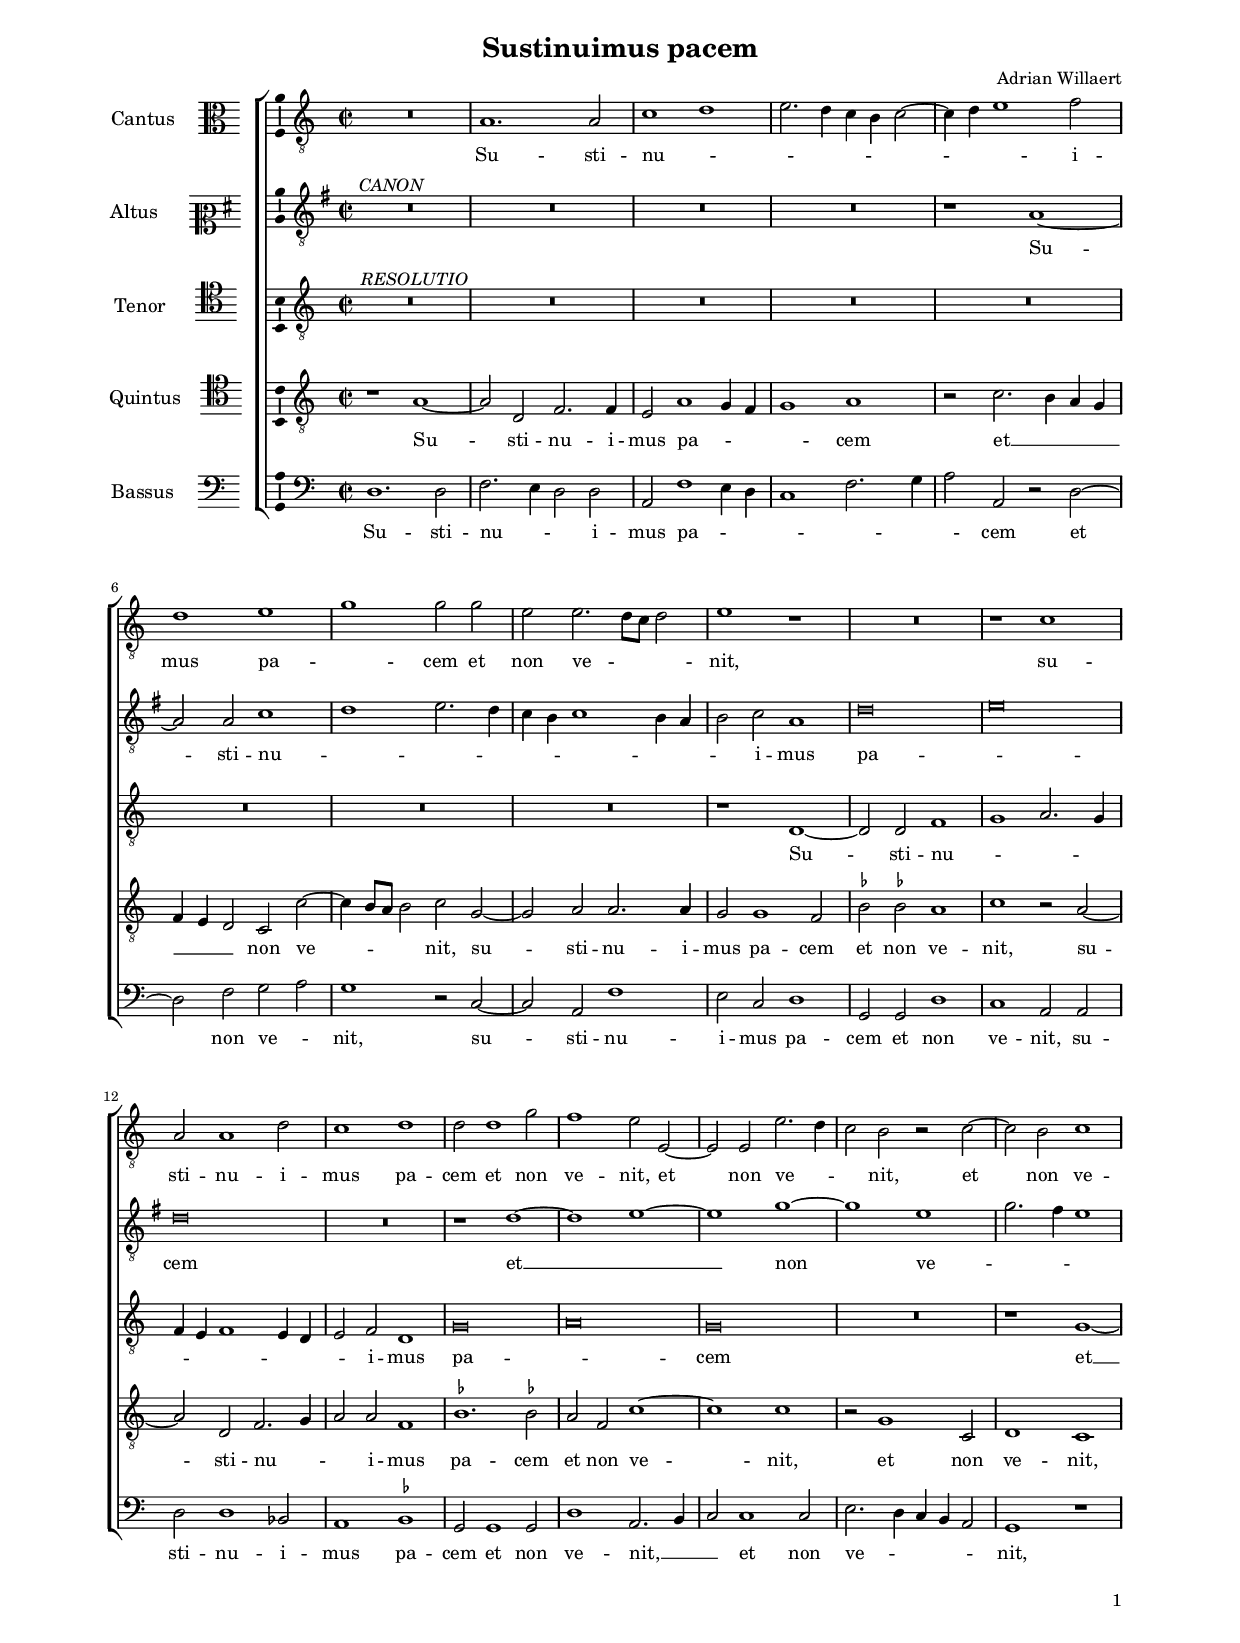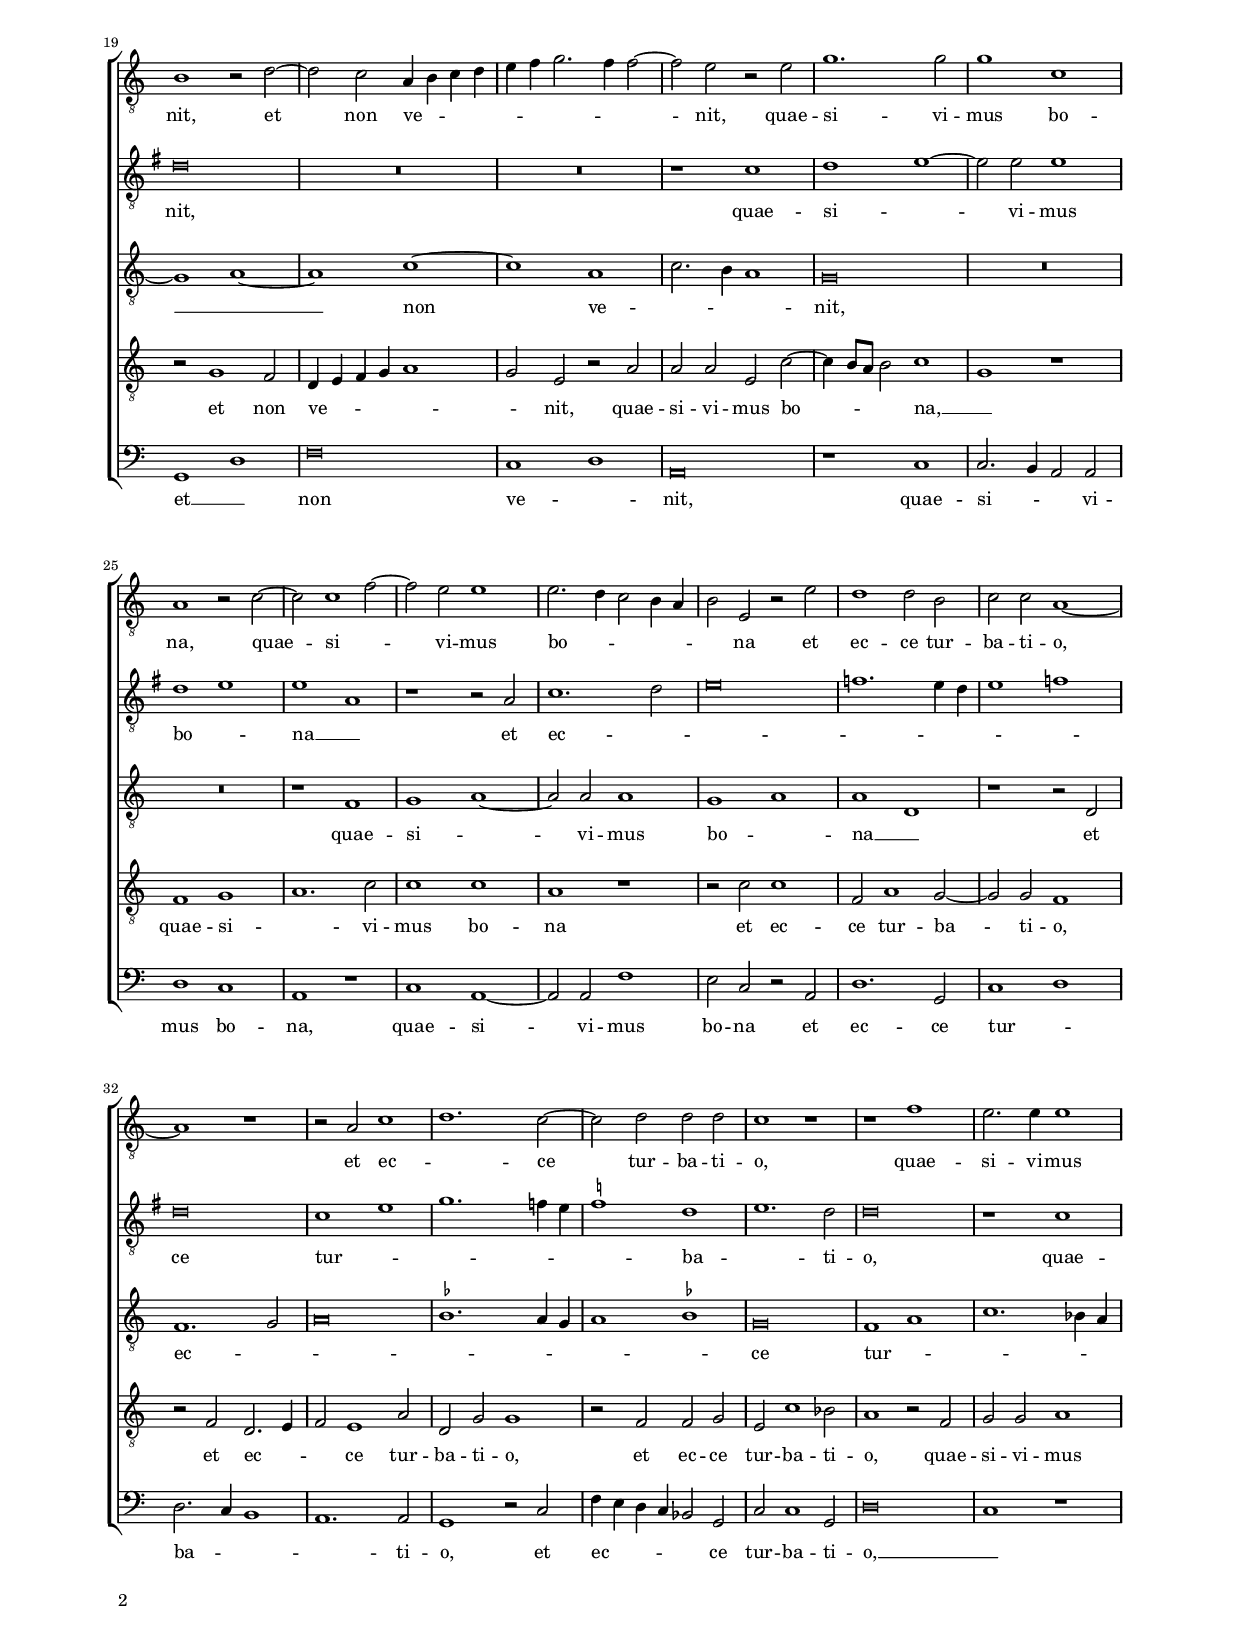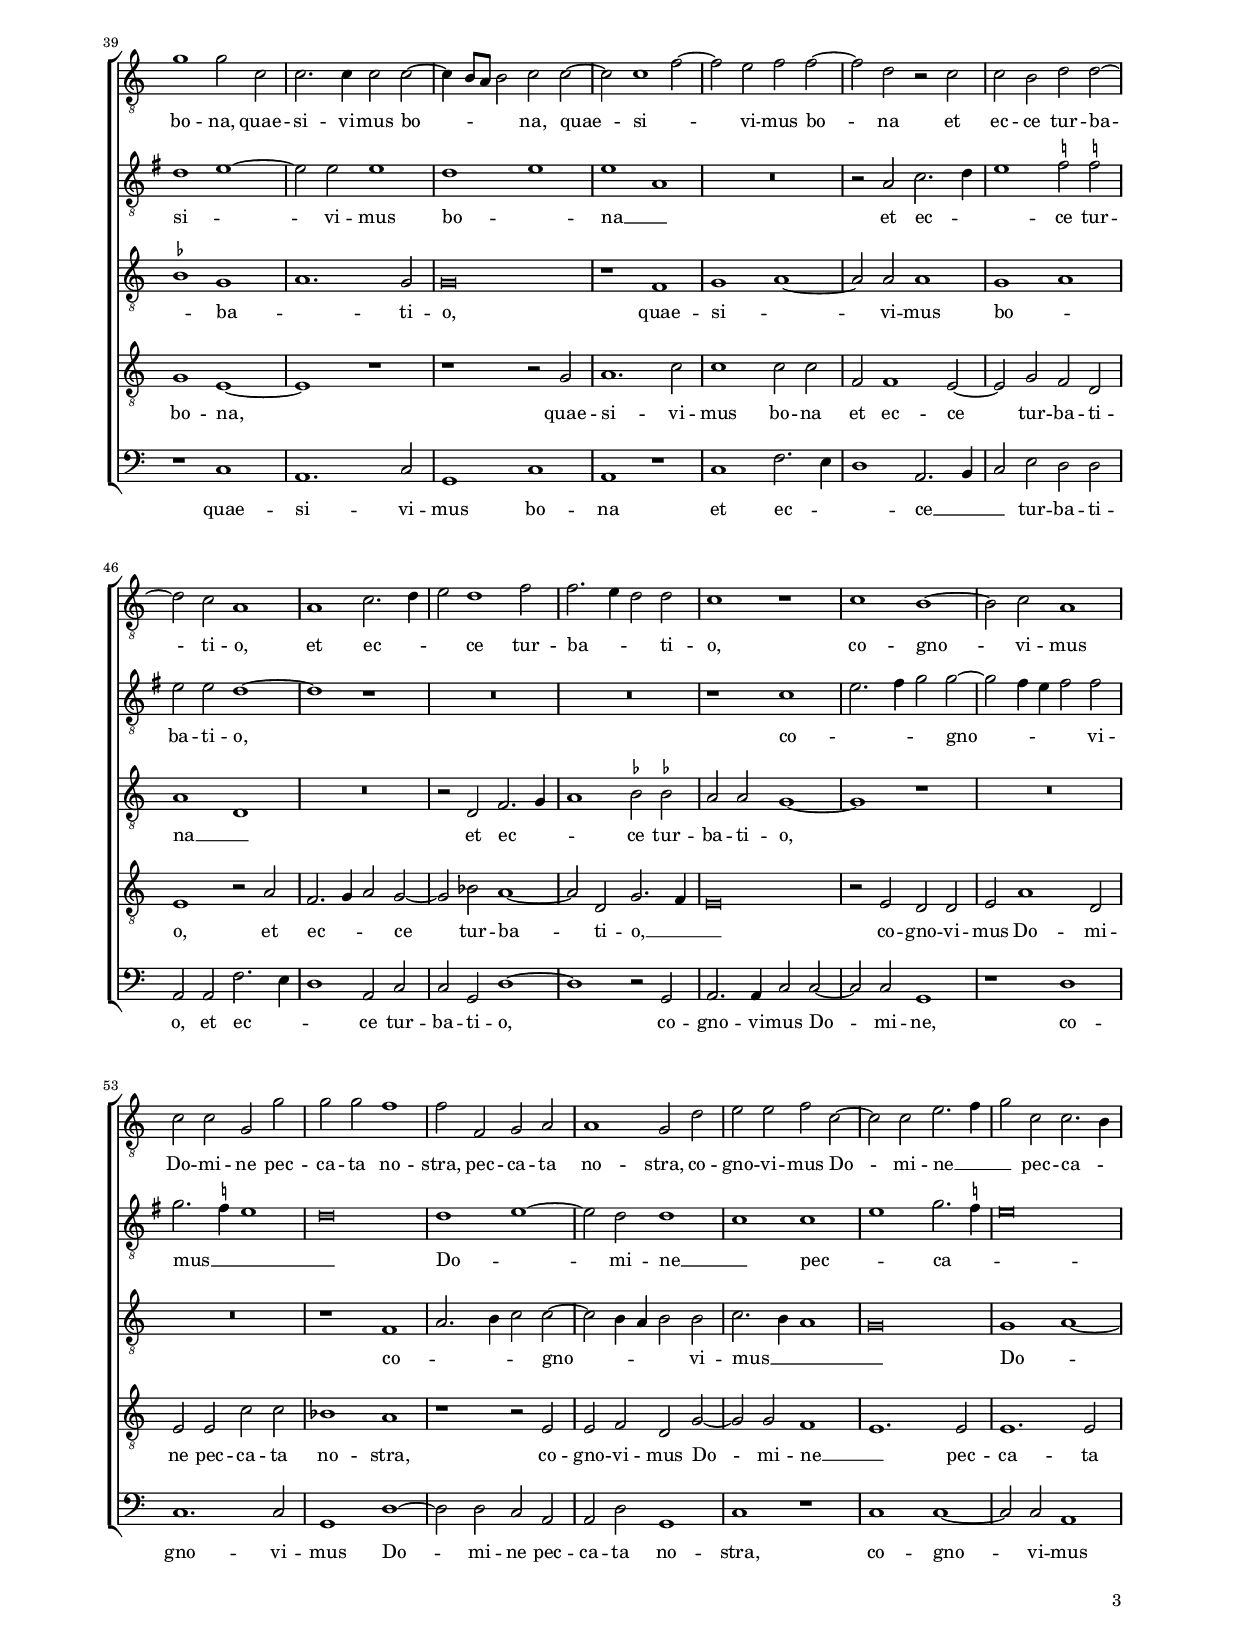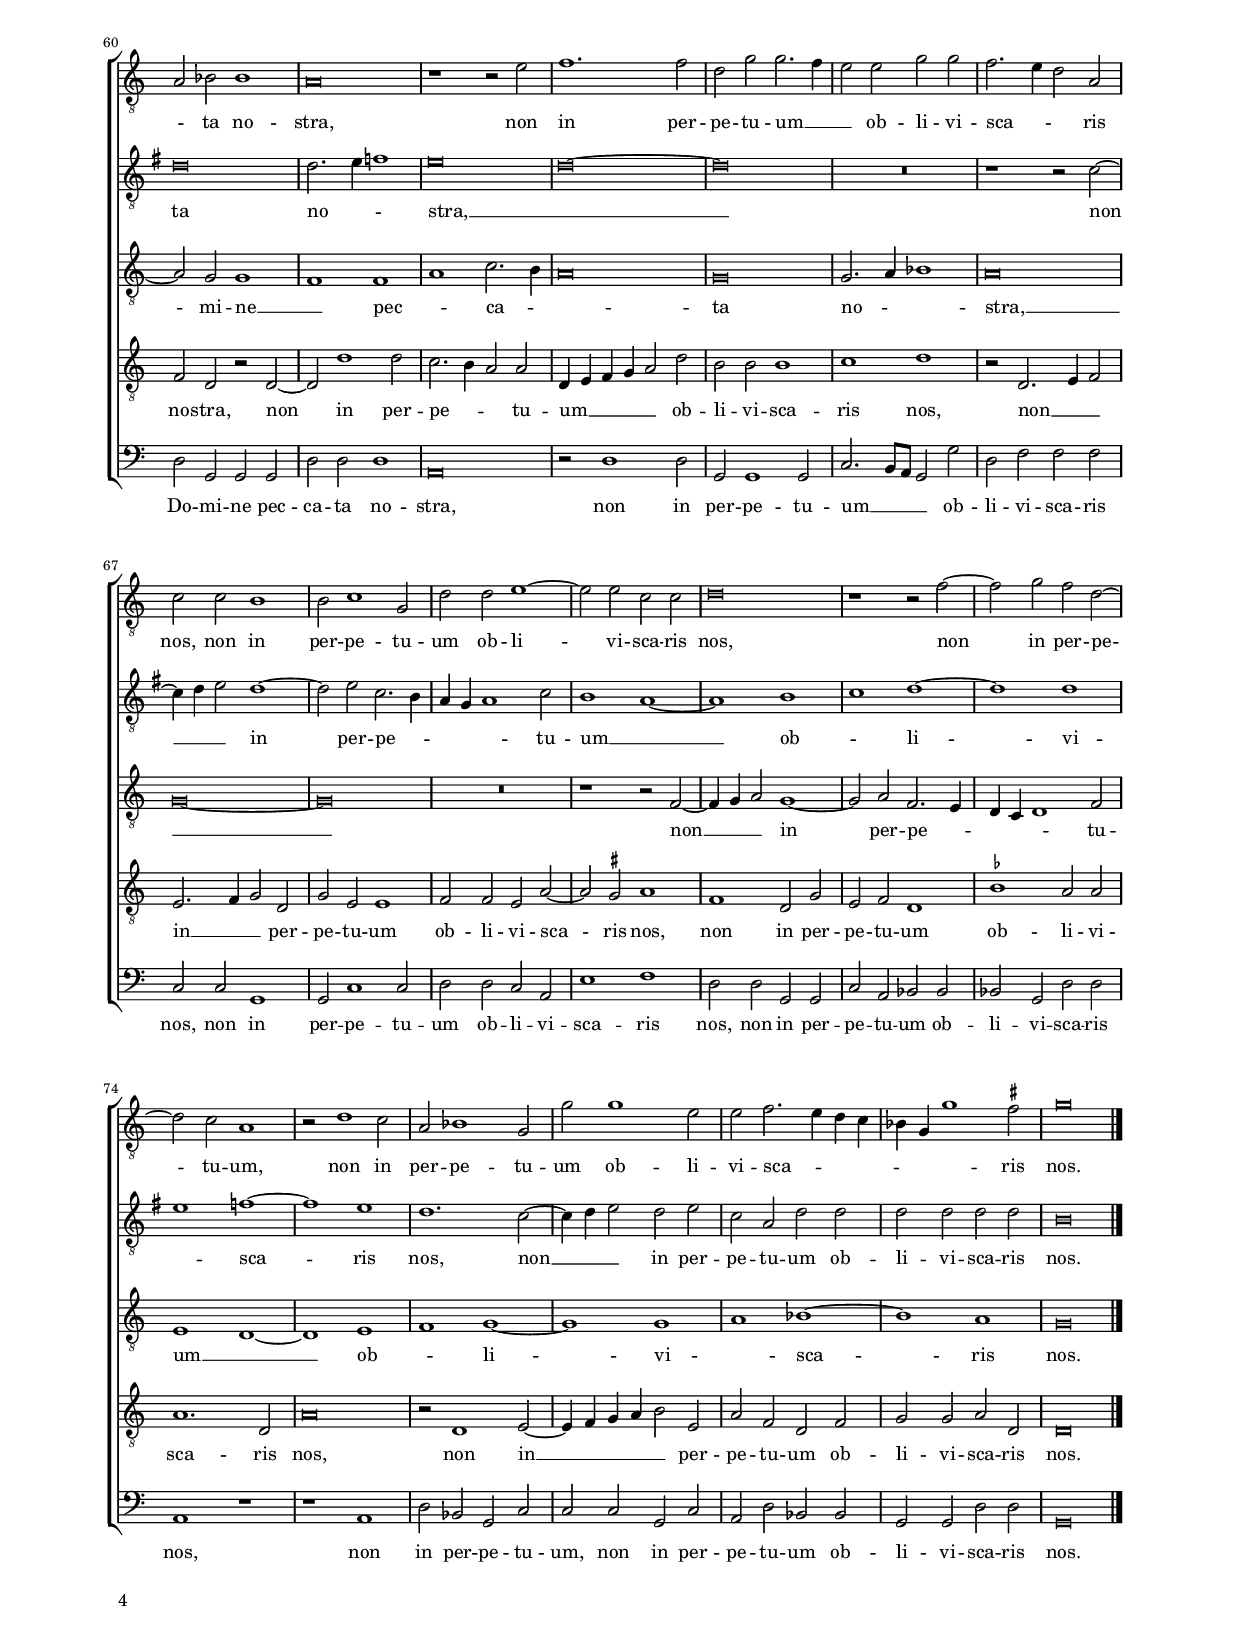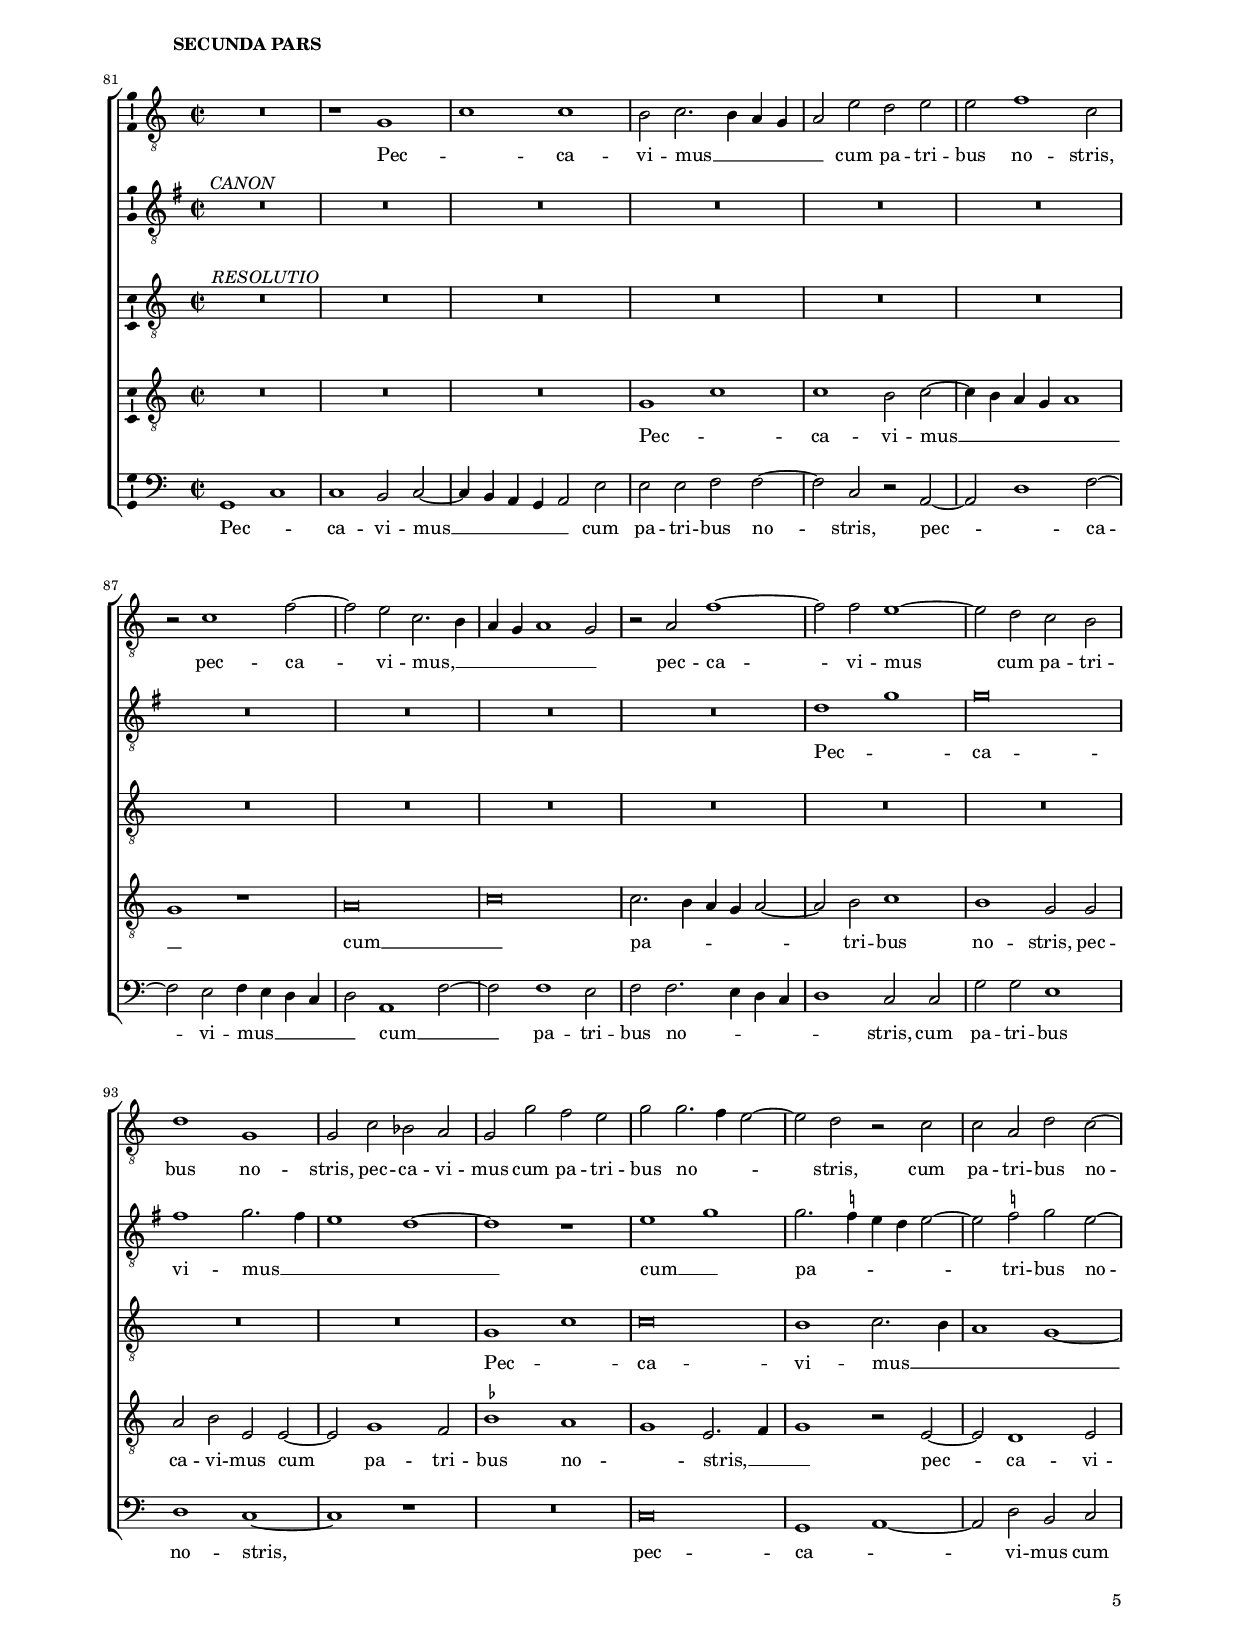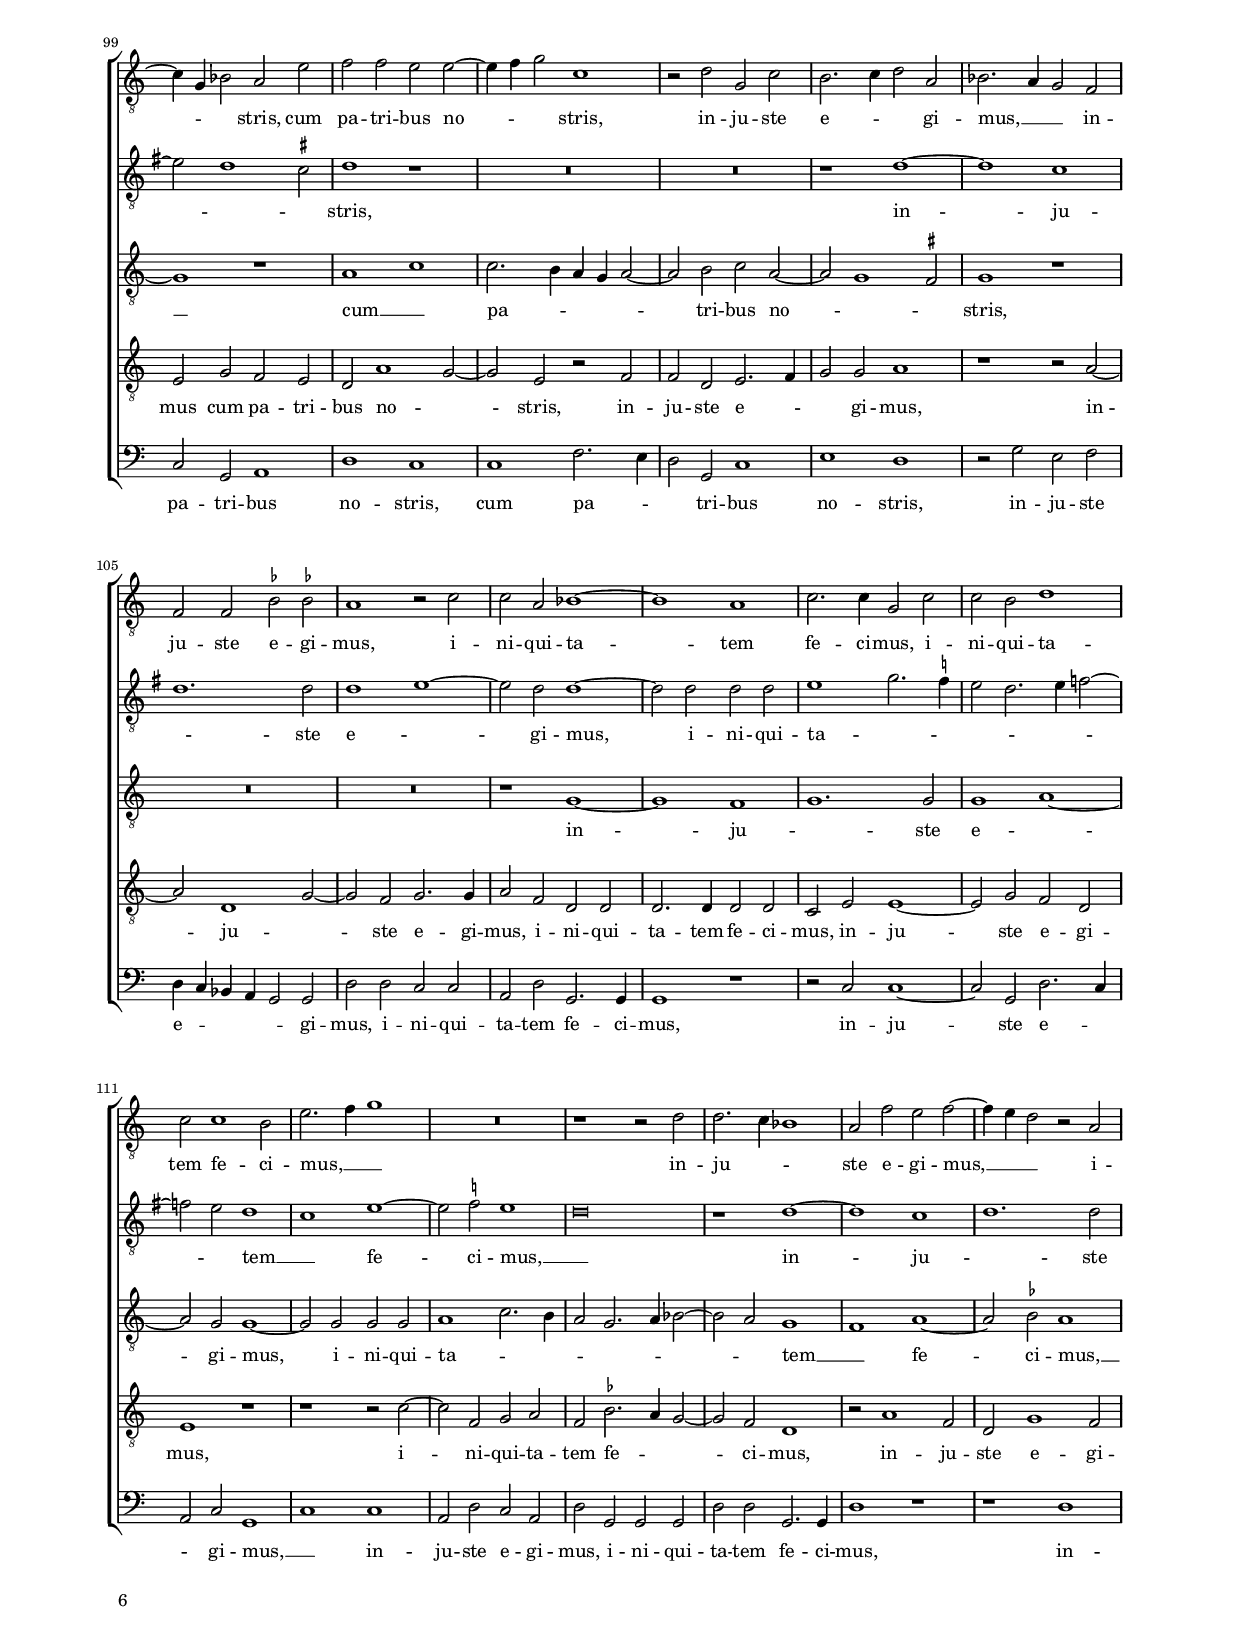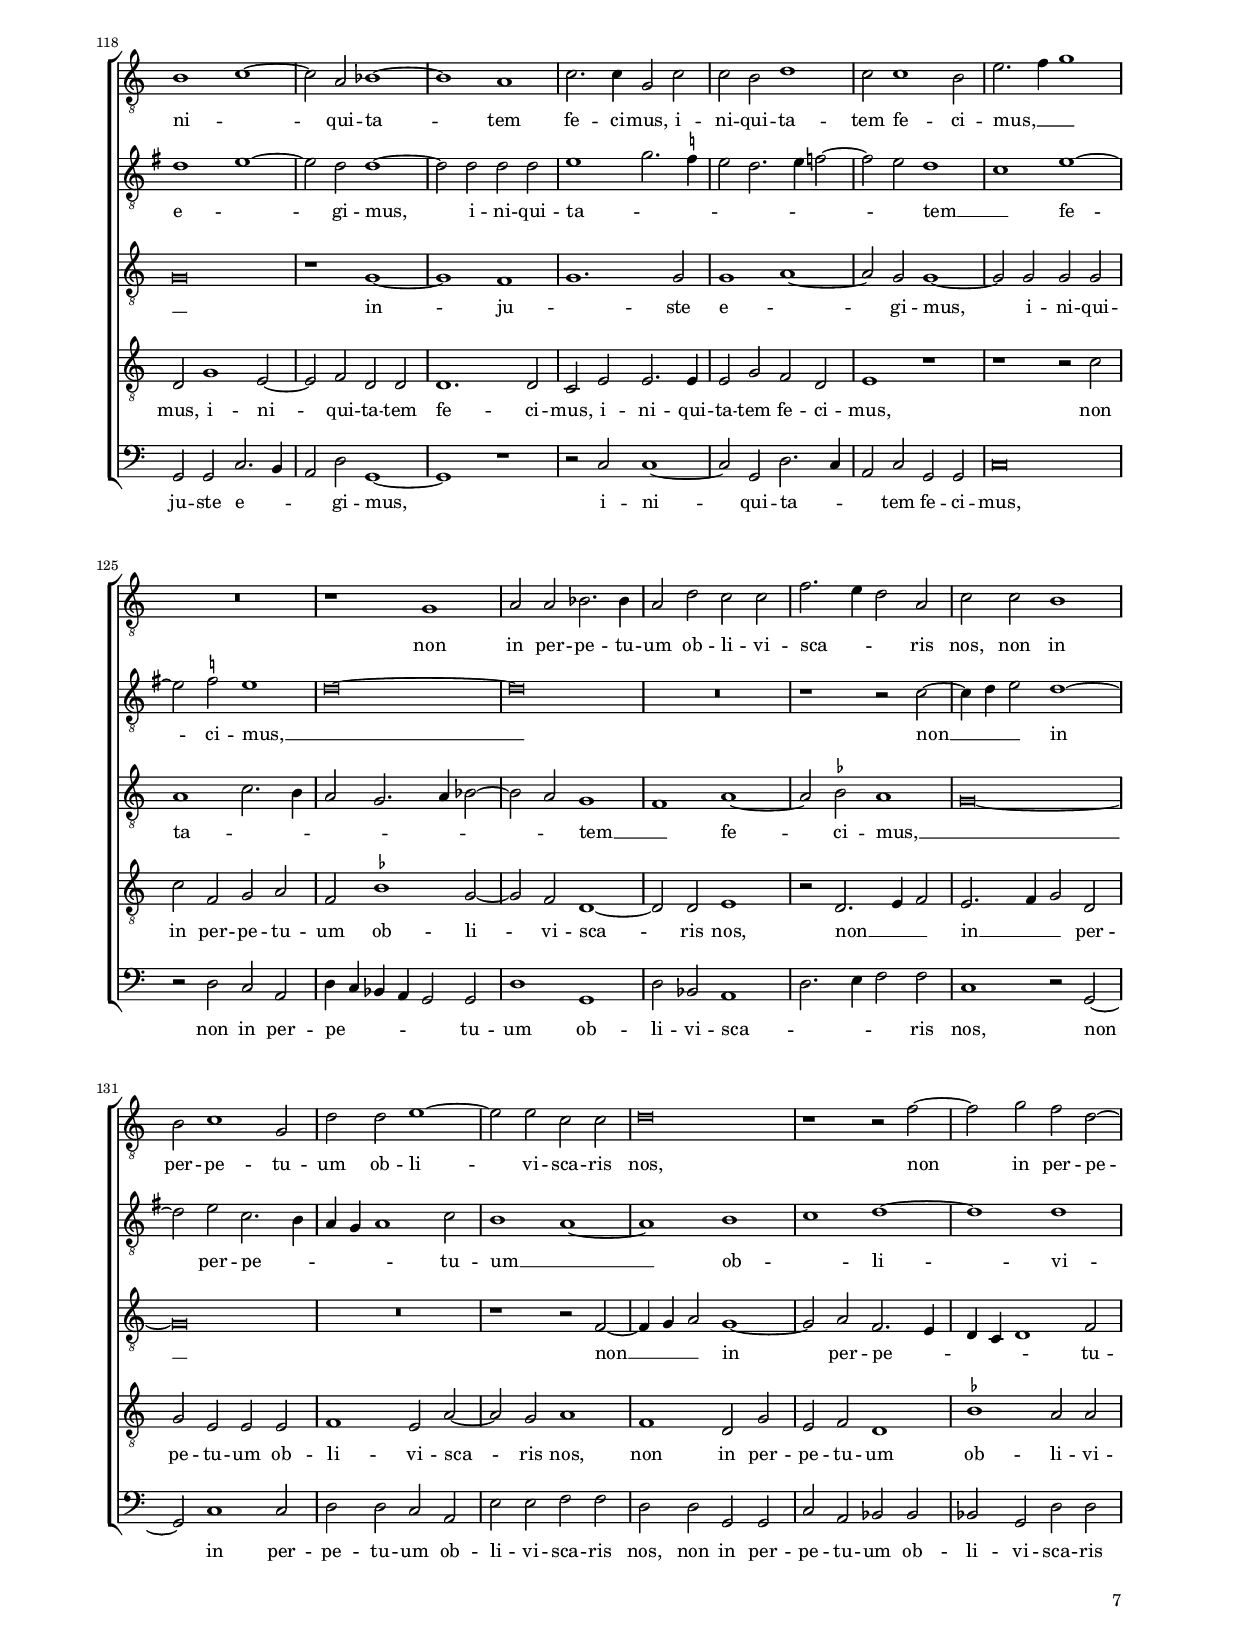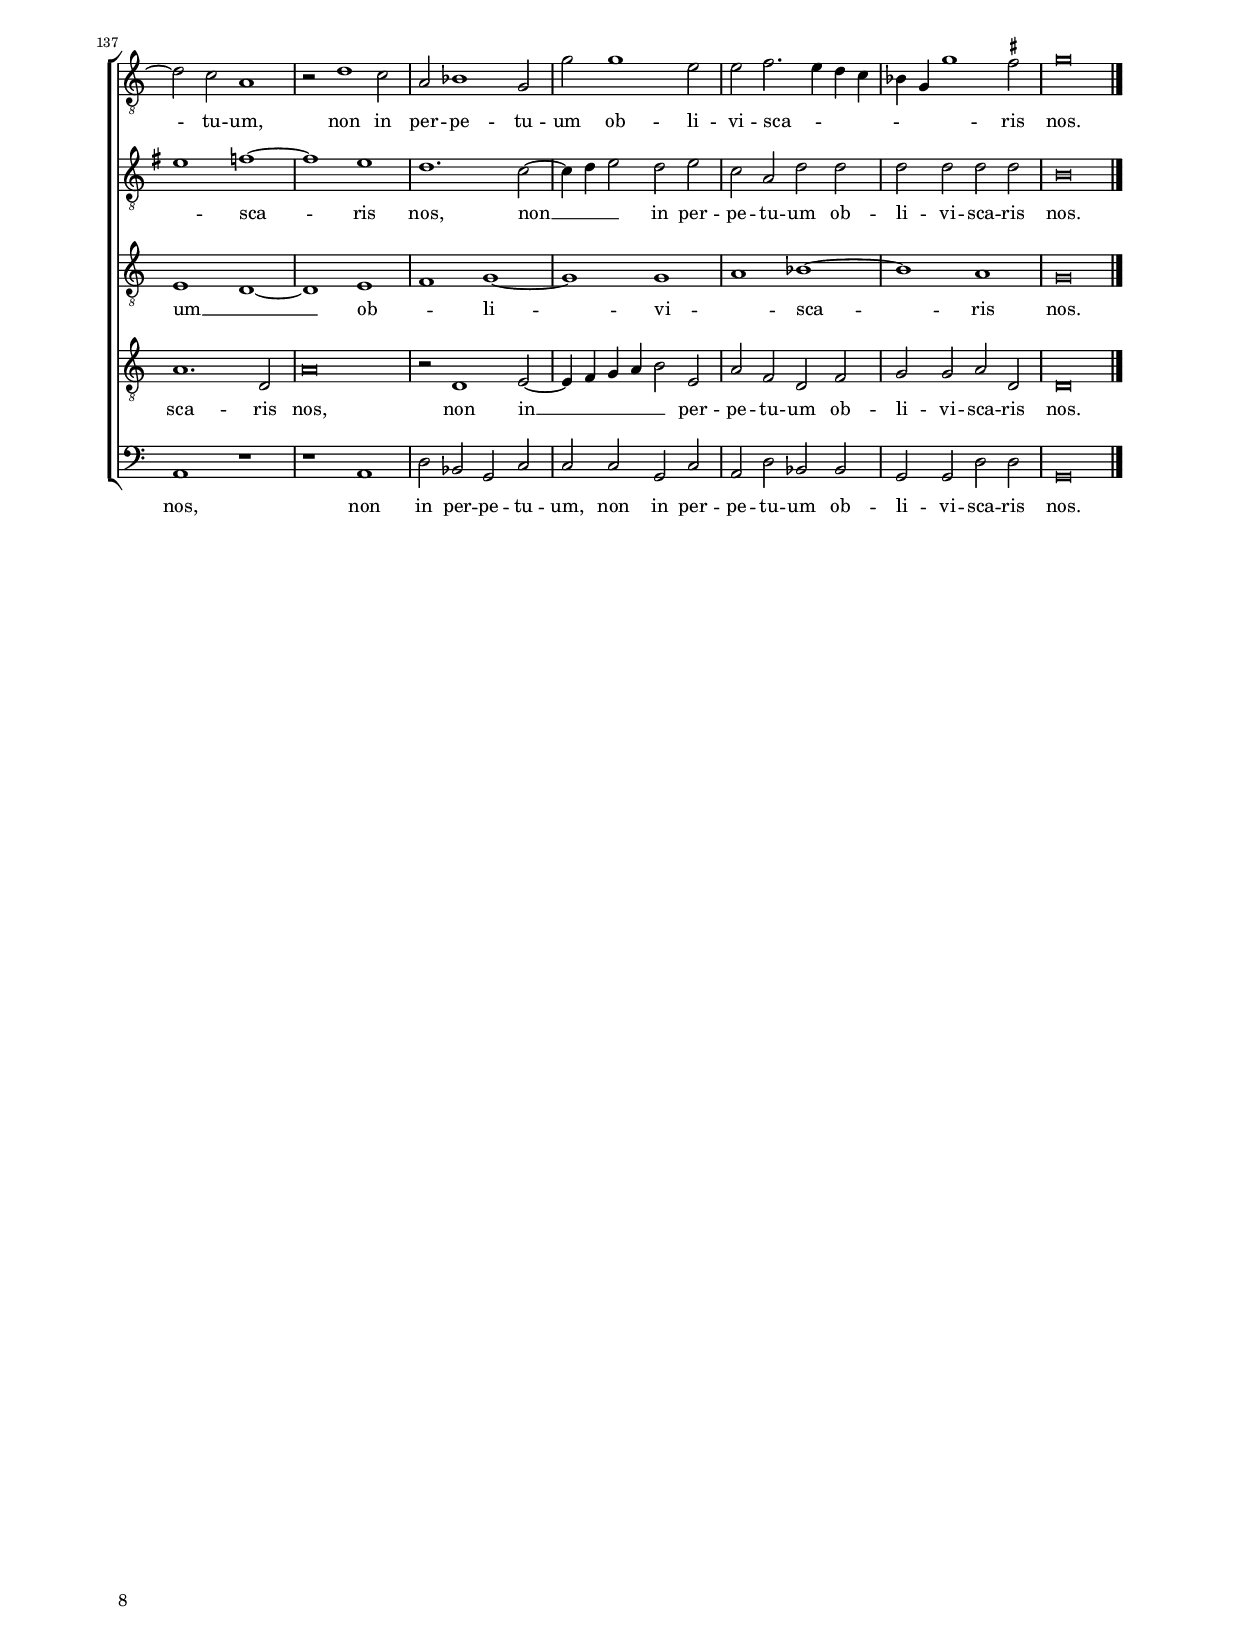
\header
{
  title="Sustinuimus pacem"
  composer="Adrian Willaert"
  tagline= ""
}

\version "2.24.2"
\language deutsch
#(set-global-staff-size 15)
% #(set-default-paper-size "letter")
#(ly:set-option 'point-and-click #f)

	
	ficta = { \once \set suggestAccidentals = ##t }
	
	forget = #(define-music-function (music) (ly:music?) #{
		\accidentalStyle forget
		$music
		\accidentalStyle default
		#})


\paper
	{
	top-margin = 1.8 \cm
	bottom-margin = 1.2 \cm
	left-margin = 2 \cm
	right-margin = 2 \cm
	ragged-bottom = ##f
	ragged-last-bottom = ##t
	print-page-number = ##f
	score-system-spacing = #'((basic-distance . 17) (minimum-distance . 14) (padding . 5) (strechability . 250))
	system-system-spacing = #'((basic-distance . 17) (minimum-distance . 14) (padding . 5) (strechability . 250))
	oddFooterMarkup=\markup   \fill-line { "" \fromproperty #'page:page-number-string }
	evenFooterMarkup=\markup  \fill-line { \fromproperty #'page:page-number-string "" }
	last-bottom-spacing = #'((basic-distance . 12) (minimum-distance . 7) (padding . 4))
	markup-system-spacing.basic-distance = #10
%	systems-per-page = 3
%	page-count = 6
%	min-systems-per-page = 3
	}

global = {
	\time 2/2 \set Score.measureLength = #(ly:make-moment 2/1)
	\skip 1*2*80 \bar "|."
	}
	

incipitcantus = \markup { \score {
	{
	\set Staff.instrumentName = \markup { \fontsize #1 "Cantus" }
	\key c \major
	\clef alto
	s4 \bar ""
	}
	\layout  {
	raggedright = ##t
	indent = 1.8 \cm
	line-width = 2.5 \cm
	\context { \Staff \remove Time_signature_engraver }
	\override Staff.Clef.Y-extent = #'(0 . 0)
	}} \hspace #1 }
      
      
incipitaltus = \markup { \score {
	{
	\set Staff.instrumentName = \markup { \fontsize #1 "Altus" }
	\key g \major
	\clef mezzosoprano
	s4 \bar ""
	}
	\layout  {
	raggedright = ##t
	indent = 1.8 \cm
	line-width = 2.5 \cm
	\context { \Staff \remove Time_signature_engraver }
	\override Staff.Clef.Y-extent = #'(0 . 0)
	}} \hspace #1 }


incipittenor = \markup { \score {
	{
	\set Staff.instrumentName = \markup { \fontsize #1 "Tenor" }
	\key c \major
	\clef tenor
	s4 \bar ""
	}
	\layout  {
	raggedright = ##t
	indent = 1.8 \cm
	line-width = 2.5 \cm
	\context { \Staff \remove Time_signature_engraver }
	\override Staff.Clef.Y-extent = #'(0 . 0)
	}} \hspace #1 }
      
      
incipitquintus = \markup { \score {
	{
	\set Staff.instrumentName = \markup { \fontsize #1 "Quintus" }
	\key c \major
	\clef tenor
	s4 \bar ""
	}
	\layout  {
	raggedright = ##t
	indent = 1.8 \cm
	line-width = 2.5 \cm
	\context { \Staff \remove Time_signature_engraver }
	\override Staff.Clef.Y-extent = #'(0 . 0)
	}} \hspace #1 }
      
      
incipitbassus = \markup { \score {
	{
	\set Staff.instrumentName = \markup { \fontsize #1 "Bassus" }
	\key c \major
	\clef bass
	s4 \bar ""
	}
	\layout  {
	raggedright = ##t
	indent = 1.8 \cm
	line-width = 2.5 \cm
	\context { \Staff \remove Time_signature_engraver }
	\override Staff.Clef.Y-extent = #'(0 . 0)
	}} \hspace #1 }


cantus =  \relative c'
	{
	R\breve
	a1. a2
	c1 d
	e2. d4 c4 h c2~
%5
	c4 d e1 f2 |
	d1 e
	g1 g2 g
	e2 e2. d8 c d2
	e1 r
%10
	R\breve |
	r1 c
	a2 a1 d2
	c1 d
	d2 d1 g2
%15
	f1 e2 e,~ |
	e2 e e'2. d4
	c2 h r c~
	c2 h c1
	h1 r2 d~
%20
	d2 c a4 h c d |
	e4 f g2. f4 f2~
	f2 e r e
	g1. g2
	g1 c,
%25
	a1 r2 c~ |
	c2 c1 f2~
	f2 e e1
	e2. d4 c2 h4 a
	h2 e, r e'
%30
	d1 d2 h |
	c2 c a1~
	a1 r
	r2 a c1
	d1. c2~
%35
	c2 d d d |
	c1 r
	r1 f
	e2. e4 e1
	g1 g2 c,
%40
	c2. c4 c2 c~ |
	c4 h8 a h2 c c~
	c2 c1 f2~
	f2 e f f~
	f2 d r c
%45
	c2 h d d~ |
	d2 c a1
	a1 c2. d4
	e2 d1 f2
	f2. e4 d2 d
%50
	c1 r |
	c1 h~
	h2 c a1
	c2 c g g'
	g2 g f1
%55
	f2 f, g a |
	a1 g2 d'
	e2 e f2 c~
	c2 c e2. f4
	g2 c, c2. h4
%60
	a2 b b1 |
	a\breve
	r1 r2 e'
	f1. f2
	d2 g g2. f4
%65
	e2 e g g |
	f2. e4 d2 a
	c2 c h1
	h2 c1 g2
	d'2 d e1~
%70
	e2 e c c |
	d\breve
	r1 r2 f~
	f2 g f d~
	d2 c a1
%75
	r2 d1 c2 |
	a2 b1 g2
	g'2 g1 e2
	e2 f2. e4 d c
	b4 g g'1 \ficta fis2
%80
	g\breve |
	}


altus =  \relative c'
	{
	\key g \major
	R\breve^\markup { \hspace #-5 \italic "CANON" }
	R\breve 
	R\breve
	R\breve
%5
	r1 a~ |
	a2 a c1
	d1 e2. d4
	c4 h c1 h4 a
	h2 c a1
%10
	d\breve |
	e\breve
	d\breve
	R\breve
	r1 d~
%15
	d1 e~ |
	e1 g~
	g1 e
	g2. fis4 e1
	d\breve
%20
	R\breve |
	R\breve
	r1 c
	d1 e~
	e2 e e1
%25
	d1 e |
	e1 a,
	r1 r2 a
	c1. d2
	e\breve
%30
	f1. e4 d |
	e1 f
	d\breve
	c1 e
	g1. f4 e
%35
	\ficta f1 d |
	e1. d2
	d\breve
	r1 c
	d1 e~
%40
	e2 e e1 |
	d1 e
	e1 a,
	R\breve
	r2 a c2. d4
%45
	e1 \ficta f!2 \ficta f! |
	e2 e d1~
	d1 r
	R\breve
	R\breve
%50
	r1 c |
	e2. fis4 g2 g~
	g2 fis4 e fis2 fis
	g2. \ficta f4 e1
	d\breve
%55
	d1 e~ |
	e2 d d1
	c1 c
	e1 g2. \ficta f4
	e\breve
%60
	d\breve |
	d2. e4 f1
	e\breve
	d\breve~
	d\breve
%65
	R\breve
	r1 r2 c~ |
	c4 d e2 d1~
	d2 e c2. h4
	a4 g a1 c2
%70
	h1 a~
	a1 h |
	c1 d~
	d1 d
	e1 f~
%75
	f1 e
	d1. c2~
	c4 d e2 d e |
	c2 a d d
	d2 d d d
%80
	h\breve |
	}


tenor =  \relative c'
	{
	R\breve^\markup { \hspace #1 \italic "RESOLUTIO" }
	R\breve
	R\breve
	R\breve
%5
	R\breve |
	R\breve
	R\breve
	R\breve
	r1 d,~
%10
	d2 d f1 |
	g1 a2. g4
	f4 e f1 e4 d
	e2 f d1
	g\breve
%15
	a\breve |
	g\breve
	R\breve
	r1 g~
	g1 a~
%20
	a1 c~ |
	c1 a
	c2. h4 a1
	g\breve
	R\breve
%25
	R\breve |
	r1 f
	g1 a~
	a2 a a1
	g1 a
%30
	a1 d, |
	r1 r2 d
	f1. g2
	a\breve
	\ficta b1. a4 g
%35
	a1 \ficta b |
	g\breve
	f1 a
	c1. b4 a
	\ficta b1 g
%40
	a1. g2 |
	g\breve
	r1 f
	g1 a~
	a2 a a1
%45
	g1 a |
	a1 d,
	R\breve
	r2 d f2. g4
	a1 \ficta b2 \ficta b!
%50
	a2 a g1~ |
	g1 r
	R\breve
	R\breve
	r1 f
%55
	a2. h4 c2 c~ |
	c2 h4 a h2 h
	c2. h4 a1
	g\breve
	g1 a~
%60
	a2 g g1 |
	f1 f
	a1 c2. h4
	a\breve
	g\breve
%65
	g2. a4 b1 |
	a\breve
	g\breve~
	g\breve
	R\breve
%70
	r1 r2 f~
	f4 g a2 g1~ |
	g2 a f2. e4
	d4 c d1 f2
	e1 d~
%75
	d1 e
	f1 g~ |
	g1 g
	a1 b~
	b1 a
%80
	g\breve |
	}


quintus  =  \relative c'
	{
	r1 a~
	a2 d, f2. f4
	e2 a1 g4 f
	g1 a
%5
	r2 c2. h4 a g |
	f4 e d2 c c'~
	c4 h8 a h2 c g~
	g2 a a2. a4
	g2 g1 f2
%10
	\ficta b2 \ficta b!2 a1 |
	c1 r2 a~
	a2 d, f2. g4
	a2 a f1
	\ficta b1. \ficta b!2
%15
	a2 f c'1~ |
	c1 c
	r2 g1 c,2
	d1 c
	r2 g'1 f2
%20
	d4 e f g a1 |
	g2 e r a
	a2 a e c'~
	c4 h8 a h2 c1
	g1 r
%25
	f1 g |
	a1. c2
	c1 c
	a1 r
	r2 c c1
%30
	f,2 a1 g2~ |
	g2 g f1
	r2 f d2. e4
	f2 e1 a2
	d,2 g g1
%35
	r2 f f g |
	e2 c'1 b2
	a1 r2 f
	g2 g a1
	g1 e~
%40
	e1 r |
	r1 r2 g
	a1. c2
	c1 c2 c
	f,2 f1 e2~
%45
	e2 g f d |
	e1 r2 a
	f2. g4 a2 g~
	g2 b a1~
	a2 d, g2. f4
%50
	e\breve |
	r2 e d d
	e2 a1 d,2
	e2 e c' c
	b1 a
%55
	r1 r2 e |
	e2 f d g~
	g2 g f1
	e1. e2
	e1. e2
%60
	f2 d r d~ |
	d2 d'1 d2
	c2. h4 a2 a
	d,4 e f g a2 d
	h2 h h1
%65
	c1 d |
	r2 d,2. e4 f2
	e2. f4 g2 d
	g2 e e1
	f2 f e a~
%70
	a2 \ficta gis a1 |
	f1 d2 g
	e2 f d1
	\ficta b'1 a2 a
	a1. d,2
%75
	a'\breve |
	r2 d,1 e2~
	e4 f g a h2 e,
	a2 f d f
	g2 g a d,
%80
	d\breve |
	}


bassus  =  \relative c
	{
	d1. d2
	f2. e4 d2 d
	a2 f'1 e4 d
	c1 f2. g4
%5
	a2 a, r d~ |
	d2 f g a
	g1 r2 c,~
	c2 a f'1
	e2 c d1
%10
	g,2 g d'1 |
	c1 a2 a
	d2 d1 b2
	a1 \ficta b
	g2 g1 g2
%15
	d'1 a2. h4 |
	c2 c1 c2
	e2. d4 c h a2
	g1 r
	g1 d'
%20
	f\breve |
	c1 d
	a\breve
	r1 c
	c2. h4 a2 a
%25
	d1 c |
	a1 r
	c1 a~
	a2 a f'1
	e2 c r a
%30
	d1. g,2 |
	c1 d
	d2. c4 h1
	a1. a2
	g1 r2 c
%35
	f4 e d c b2 g |
	c2 c1 g2
	d'\breve
	c1 r
	r1 c
%40
	a1. c2 |
	g1 c
	a1 r 
	c1 f2. e4
	d1 a2. h4
%45
	c2 e d d |
	a2 a f'2. e4
	d1 a2 c
	c2 g d'1~
	d1 r2 g,
%50
	a2. a4 c2 c~ |
	c2 c g1
	r1 d'
	c1. c2
	g1 d'~
%55
	d2 d c a |
	a2 d g,1
	c1 r
	c1 c~
	c2 c a1
%60
	d2 g, g g |
	d'2 d d1
	a\breve
	r2 d1 d2
	g,2 g1 g2
%65
	c2. h8 a g2 g' |
	d2 f f f
	c2 c g1
	g2 c1 c2
	d2 d c a
%70
	e'1 f |
	d2 d g, g
	c2 a b b
	b2 g d' d
	a1 r
%75
	r1 a |
	d2 b g c
	c2 c g c
	a2 d b b
	g2 g d' d
%80
	g,\breve |
	}


lyricscantus = \lyricmode {
	Su -- sti -- nu -- _ _ _ _ _ _ _ _ i -- mus pa -- _ cem et non ve -- _ _ _ nit,
	su -- sti -- nu -- i -- mus pa -- cem et non ve -- nit,
	et non ve -- _ _ nit,
	et non ve -- nit,
	et non ve -- _ _ _ _ _ _ _ _ nit,
	quae -- si -- vi -- mus bo -- na,
	quae -- si -- _ vi -- mus bo -- _ _ _ _ _ na
	et ec -- ce tur -- ba -- ti -- o,
	et ec -- _ ce tur -- ba -- ti -- o,
	quae -- si -- vi -- mus bo -- na,
	quae -- si -- vi -- mus bo -- _ _ _ na,
	quae -- si -- _ vi -- mus bo -- na
	et ec -- ce tur -- ba -- ti -- o,
	et ec -- _ _ ce tur -- ba -- _ _ ti -- o,
	co -- gno -- vi -- mus Do -- mi -- ne pec -- ca -- ta no -- stra,
	pec -- ca -- ta no -- stra,
	co -- gno -- vi -- mus Do -- mi -- ne __ _ _ pec -- ca -- _ _ ta no -- stra,
	non in per -- pe -- tu -- um __ _ _ ob -- li -- vi -- sca -- _ _ ris nos,
	non in per -- pe -- tu -- um ob -- li -- vi -- sca -- ris nos,
	non in per -- pe -- tu -- um,
	non in per -- pe -- tu -- um ob -- li -- vi -- sca -- _ _ _ _ _ _ ris nos.
	}


lyricsaltus = \lyricmode {
	Su -- sti -- nu -- _ _ _ _ _ _ _ _ _ i -- mus pa -- _ cem et __ _ non ve -- _ _ _ nit,
	quae -- si -- _ vi -- mus bo -- _ na __ _
	et ec -- _ _ _ _ _ _ _ ce tur -- _ _ _ _ _ ba -- _ ti -- o,
	quae -- si -- _ vi -- mus bo -- _ na __ _
	et ec -- _ _ ce tur -- ba -- ti -- o,
	co -- _ _ _ gno -- _ _ _ vi -- mus __ _ _ _ Do -- _ mi -- ne __ _ pec -- _ ca -- _ _ ta no -- _ _ stra, __ _
	non __ _ _ in per -- pe -- _ _ _ _ tu -- um __ _ ob -- _ li -- vi -- _ sca -- ris nos,
	non __ _ _ in per -- pe -- tu -- um ob -- li -- vi -- sca -- ris nos.
	}


lyricstenor = \lyricmode {
	Su -- sti -- nu -- _ _ _ _ _ _ _ _ _ i -- mus pa -- _ cem et __ _ non ve -- _ _ _ nit,
	quae -- si -- _ vi -- mus bo -- _ na __ _
	et ec -- _ _ _ _ _ _ _ ce tur -- _ _ _ _ _ ba -- _ ti -- o,
	quae -- si -- _ vi -- mus bo -- _ na __ _
	et ec -- _ _ ce tur -- ba -- ti -- o,
	co -- _ _ _ gno -- _ _ _ vi -- mus __ _ _ _ Do -- _ mi -- ne __ _ pec -- _ ca -- _ _ ta no -- _ _ stra, __ _
	non __ _ _ in per -- pe -- _ _ _ _ tu -- um __ _ ob -- _ li -- vi -- _ sca -- ris nos.
	}


lyricsquintus = \lyricmode {
	Su -- sti -- nu -- i -- mus pa -- _ _ _ cem et __ _ _ _ _ _ _ non ve -- _ _ _ nit,
	su -- sti -- nu -- i -- mus pa -- cem et non ve -- nit,
	su -- sti -- nu -- _ _ i -- mus pa -- cem et non ve -- nit,
	et non ve -- nit,
	et non ve -- _ _ _ _ _ nit,
	quae -- si -- vi -- mus bo -- _ _ _ na, __ _
	quae -- si -- _ vi -- mus bo -- na
	et ec -- ce tur -- ba -- ti -- o,
	et ec -- _ _ ce tur -- ba -- ti -- o,
	et ec -- ce tur -- ba -- ti -- o,
	quae -- si -- vi -- mus bo -- na,
	quae -- si -- vi -- mus bo -- na
	et ec -- ce tur -- ba -- ti -- o,
	et ec -- _ _ ce tur -- ba -- ti -- o, __ _ _
	co -- gno -- vi -- mus Do -- mi -- ne pec -- ca -- ta no -- stra,
	co -- gno -- vi -- mus Do -- mi -- ne __ _ pec -- ca -- ta no -- stra,
	non in per -- pe -- _ _ tu -- um __ _ _ _ _ ob -- li -- vi -- sca -- ris nos,
	non __ _ _ in __ _ _ per -- pe -- tu -- um ob -- li -- vi -- sca -- ris nos,
	non in per -- pe -- tu -- um ob -- li -- vi -- sca -- ris nos,
	non in __ _ _ _ _ per -- pe -- tu -- um ob -- li -- vi -- sca -- ris nos.
	}


lyricsbassus = \lyricmode {
	Su -- sti -- nu -- _ _ i -- mus pa -- _ _ _ _ _ _ cem et non ve -- _ nit,
	su -- sti -- nu -- i -- mus pa -- cem et non ve -- nit,
	su -- sti -- nu -- i -- mus pa -- cem et non ve -- nit, __ _ _ 
	et non ve -- _ _ _ _ nit,
	et __ _ non ve -- _ nit,
	quae -- si -- _ _ vi -- mus bo -- na,
	quae -- si -- vi -- mus bo -- na
	et ec -- ce tur -- _ ba -- _ _ _ ti -- o,
	et ec -- _ _ _ _ ce tur -- ba -- ti -- o, __ _
	quae -- si -- vi -- mus bo -- na
	et ec -- _ _ ce __ _ _ tur -- ba -- ti -- o,
	et ec -- _ _ ce tur -- ba -- ti -- o,
	co -- gno -- vi -- mus Do -- mi -- ne,
	co -- gno -- vi -- mus Do -- mi -- ne pec -- ca -- ta no -- stra,
	co -- gno -- vi -- mus Do -- mi -- ne pec -- ca -- ta no -- stra,
	non in per -- pe -- tu -- um __ _ _ _ ob -- li -- vi -- sca -- ris nos,
	non in per -- pe -- tu -- um ob -- li -- vi -- sca -- ris nos,
	non in per -- pe -- tu -- um ob -- li -- vi -- sca -- ris nos,
	non in per -- pe -- tu -- um,
	non in per -- pe -- tu -- um ob -- li -- vi -- sca -- ris nos.
	}


\score
{  
	\transpose c c {
	\new ChoirStaff \with { \override StaffGrouper.staff-staff-spacing.basic-distance = #12 }
	<<

	\new Staff << \global
	\new Voice="v1" {
		\set Staff.instrumentName=\incipitcantus
		\set Staff.midiInstrument = "reed organ"
		\clef "G_8"
		\cantus }
	\new Lyrics \lyricsto "v1" {\lyricscantus }
	>>


	\new Staff << \global
	\new Voice="v2" {
		\set Staff.instrumentName=\incipitaltus
		\set Staff.midiInstrument = "reed organ"
		\clef "G_8"
		\altus}
	\new Lyrics \lyricsto "v2" {\lyricsaltus }
	>>


	\new Staff << \global
	\new Voice="v3" {
		\set Staff.instrumentName=\incipittenor
		\set Staff.midiInstrument = "reed organ"
		\clef "G_8"
		\tenor }
	\new Lyrics \lyricsto "v3" {\lyricstenor }
	>>


	\new Staff << \global
	\new Voice="v5" {
		\set Staff.instrumentName=\incipitquintus
		\set Staff.midiInstrument = "reed organ"
		\clef "G_8"
		\quintus}
	\new Lyrics \lyricsto "v5" {\lyricsquintus }
	>>


	\new Staff << \global
	\new Voice="v4" {
		\set Staff.instrumentName=\incipitbassus
		\set Staff.midiInstrument = "reed organ"
		\clef bass
		\bassus }
	\new Lyrics \lyricsto "v4" {\lyricsbassus}
	>>

	>>
	} % transpose

	\layout
	{
	indent = 2.5 \cm
	\context { \Lyrics \override VerticalAxisGroup.nonstaff-relatedstaff-spacing.padding = #1.4 }
%	\context { \Lyrics \override LyricText.font-size = #1 }
	\context { \Staff \consists Ambitus_engraver }
	\context { \Score \override BarNumber.padding = #2 }
	\context { \Voice \override NoteHead.style = #'baroque }
	}


\midi
	{
	\tempo 2 = 90
	}

}

%%%%%%%%%%%%%%%%%%%%  SECUNDA PARS %%%%%%%%%%%%%%%%%%%%


global = {
	\time 2/2 \set Score.measureLength = #(ly:make-moment 2/1)
	\set Score.currentBarNumber = #81
	\skip 1*2*63 \bar "|."
	}


cantus =  \relative c'
	{
	R\breve
	r1 g
	c1 c
	h2 c2. h4 a g
%5
	a2 e' d e |
	e2 f1 c2
	r2 c1 f2~
	f2 e c2. h4
	a4 g a1 g2
%10
	r2 a f'1~ |
	f2 f e1~
	e2 d c h
	d1 g,
	g2 c b a |
%15
	g2 g' f e |
	g2 g2. f4 e2~
	e2 d r c
	c2 a d c~
	c4 g b2 a e'
%20
	f2 f e e~ |
	e4 f g2 c,1
	r2 d g, c
	h2. c4 d2 a
	b2. a4 g2 f
%25
	f2 f \ficta b \ficta b! |
	a1 r2 c
	c2 a b1~
	b1 a
	c2. c4 g2 c
%30
	c2 h d1 |
	c2 c1 h2
	e2. f4 g1
	R\breve
	r1 r2 d
%35
	d2. c4 b1 |
	a2 f' e f~
	f4 e d2 r a
	h1 c~
	c2 a b1~
%40
	b1 a |
	c2. c4 g2 c
	c2 h d1
	c2 c1 h2
	e2. f4 g1
%45
	R\breve |
	r1 g,
	a2 a b2. b4
	a2 d c c
	f2. e4 d2 a
%50
	c2 c h1 |
	h2 c1 g2
	d'2 d e1~
	e2 e c c
	d\breve
%55
	r1 r2 f~ |
	f2 g f d~
	d2 c a1
	r2 d1 c2
	a2 b1 g2
%60
	g'2 g1 e2 |
	e2 f2. e4 d c
	b4 g g'1 \ficta fis2
	g\breve |
	}


altus =  \relative c'
	{
	\key g \major
	R\breve^\markup { \hspace #-5 \italic "CANON" }
	R\breve
	R\breve
	R\breve
%5
	R\breve
	R\breve
	R\breve
	R\breve
	R\breve
%10
	R\breve |
	d1 g
	g\breve
	fis1 g2. fis4
	e1 d~
%15
	d1 r |
	e1 g
	g2. \ficta f4 e d e2~
	e2 \ficta f g e~
	e2 d1 \ficta cis2
%20
	d1 r |
	R\breve
	R\breve
	r1 d~
	d1 c
%25
	d1. d2 |
	d1 e~
	e2 d d1~
	d2 d d d
	e1 g2. \ficta f4
%30
	e2 d2. e4 f2~ |
	f2 e d1
	c1 e~
	e2 \ficta f e1
	d\breve
%35
	r1 d~ |
	d1 c
	d1. d2
	d1 e~
	e2 d d1~
%40
	d2 d d d |
	e1 g2. \ficta f4
	e2 d2. e4 f2~
	f2 e d1
	c1 e~
%45
	e2 \ficta f e1 |
	d\breve~
	d\breve
	R\breve
	r1 r2 c~
%50
	c4 d e2 d1~ |
	d2 e c2. h4
	a4 g a1 c2
	h1 a~
	a1 h
%55
	c1 d~ |
	d1 d
	e1 f~
	f1 e
	d1. c2~
%60
	c4 d e2 d e |
	c2 a d d
	d2 d d d
	h\breve |
	}


tenor =  \relative c'
	{
	R\breve^\markup { \hspace #1 \italic "RESOLUTIO" }
	R\breve
	R\breve
	R\breve
%5
	R\breve |
	R\breve
	R\breve
	R\breve
	R\breve
%10
	R\breve |
	R\breve
	R\breve
	R\breve
	R\breve
%15
	g1 c |
	c\breve
	h1 c2. h4
	a1 g~
	g1 r
%20
	a1 c |
	c2. h4 a g a2~
	a2 h c a~
	a2 g1 \ficta fis2
	g1 r
%25
	R\breve |
	R\breve
	r1 g~
	g1 f
	g1. g2
%30
	g1 a~ |
	a2 g g1~
	g2 g g g
	a1 c2. h4
	a2 g2. a4 b2~
%35
	b2 a g1 |
	f1 a~
	a2 \ficta b a1
	g\breve
	r1 g~
%40
	g1 f |
	g1. g2
	g1 a~
	a2 g g1~
	g2 g g g
%45
	a1 c2. h4 |
	a2 g2. a4 b2~
	b2 a g1
	f1 a~
	a2 \ficta b a1
%50
	g\breve~ |
	g\breve
	R\breve
	r1 r2 f~
	f4 g a2 g1~
%55
	g2 a f2. e4 |
	d4 c d1 f2
	e1 d~
	d1 e
	f1 g~
%60
	g1 g |
	a1 b~
	b1 a
	g\breve |
	}


quintus  =  \relative c'
	{
	R\breve
	R\breve
	R\breve
	g1 c
%5
	c1 h2 c~ |
	c4 h a g a1
	g1 r
	a\breve
	c\breve
%10
	c2. h4 a g a2~ |
	a2 h c1
	h1 g2 g
	a2 h e, e~
	e2 g1 f2
%15
	\ficta b1 a |
	g e2. f4
	g1 r2 e~
	e2 d1 e2
	e2 g f e
%20
	d2 a'1 g2~ |
	g2 e r f
	f2 d e2. f4
	g2 g a1
	r1 r2 a~
%25
	a2 d,1 g2~ |
	g2 f g2. g4
	a2 f d d
	d2. d4 d2 d
	c2 e e1~
%30
	e2 g f d |
	e1 r
	r1 r2 c'~
	c2 f, g a
	f2 \ficta b2. a4 g2~
%35
	g2 f d1 |
	r2 a'1 f2
	d2 g1 f2
	d2 g1 e2~
	e2 f d d
%40
	d1. d2 |
	c2 e e2. e4
	e2 g f d
	e1 r
	r1 r2 c'
%45
	c2 f, g a |
	f2 \ficta b1 g2~
	g2 f d1~
	d2 d e1
	r2 d2. e4 f2
%50
	e2. f4 g2 d |
	g2 e e e
	f1 e2 a~
	a2 g a1
	f1 d2 g
%55
	e2 f d1 |
	\ficta b'1 a2 a
	a1. d,2
	a'\breve
	r2 d,1 e2~
%60
	e4 f g a h2 e, |
	a2 f d f
	g2 g a d,
	d\breve |
	}


bassus  =  \relative c
	{
	g1 c
	c1 h2 c~
	c4 h a g a2 e'
	e2 e f f~
%5
	f2 c r a~ |
	a2 d1 f2~
	f2 e f4 e d c
	d2 a1 f'2~
	f2 f1 e2
%10
	f2 f2. e4 d c |
	d1 c2 c
	g'2 g e1
	d1 c~
	c1 r
%15
	R\breve |
	c\breve
	g1 a~
	a2 d h c
	c2 g a1
%20
	d1 c |
	c1 f2. e4
	d2 g, c1
	e1 d
	r2 g e f
%25
	d4 c b a g2 g |
	d'2 d c c
	a2 d g,2. g4
	g1 r
	r2 c c1~
%30
	c2 g d'2. c4 |
	a2 c g1
	c1 c
	a2 d c a
	d2 g, g g
%35
	d'2 d g,2. g4 |
	d'1 r
	r1 d
	g,2 g c2. h4
	a2 d g,1~
%40
	g1 r |
	r2 c c1~
	c2 g d'2. c4
	a2 c g g
	c\breve
%45
	r2 d c a |
	d4 c b a g2 g
	d'1 g,
	d'2 b a1
	d2. e4 f2 f
%50
	c1 r2 g~ |
	g2 c1 c2
	d2 d c a
	e'2 e f f
	d2 d g, g
%55
	c2 a b b |
	b2 g d' d
	a1 r
	r1 a
	d2 b g c
%60
	c2 c g c |
	a2 d b b
	g2 g d' d
	g,\breve |
	}


lyricscantus = \lyricmode {
	Pec -- _ ca -- vi -- mus __ _ _ _ _ cum pa -- tri -- bus no -- stris,
	pec -- ca -- vi -- mus, __ _ _ _ _ _
	pec -- ca -- vi -- mus cum pa -- tri -- bus no -- stris,
	pec -- ca -- vi -- mus cum pa -- tri -- bus no -- _ _ stris,
	cum pa -- tri -- bus no -- _ _ stris,
	cum pa -- tri -- bus no -- _ _ stris,
	in -- ju -- ste e -- _ _ gi -- mus, __ _ _ 
	in -- ju -- ste e -- gi -- mus,
	i -- ni -- qui -- ta -- tem fe -- ci -- mus,
	i -- ni -- qui -- ta -- tem fe -- ci -- mus, __ _ _
	in -- ju -- _ _ ste e -- gi -- mus, __ _ _ 
	i -- ni -- _ qui -- ta -- tem fe -- ci -- mus,
	i -- ni -- qui -- ta -- tem fe -- ci -- mus, __ _ _
	non in per -- pe -- tu -- um ob -- li -- vi -- sca -- _ _ ris nos,
	non in per -- pe -- tu -- um ob -- li -- vi -- sca -- ris nos,
	non in per -- pe -- tu -- um,
	non in per -- pe -- tu -- um ob -- li -- vi -- sca -- _ _ _ _ _ _ ris nos.
	}


lyricsaltus = \lyricmode {
	Pec -- _ ca -- vi -- mus __ _ _ _ cum __ _ pa -- _ _ _ _ tri -- bus no -- _ _ stris,
	in -- ju -- _ ste e -- _ gi -- mus,
	i -- ni -- qui -- ta -- _ _ _ _ _ _ _ tem __ _ fe -- ci -- mus, __ _
	in -- ju -- _ ste e -- _ gi -- mus,
	i -- ni -- qui -- ta -- _ _ _ _ _ _ _ tem __ _ fe -- ci -- mus, __ _
	non __ _ _ in per -- pe -- _ _ _ _ tu -- um __ _ ob -- _ li -- vi -- _ sca -- ris nos,
	non __ _ _ in per -- pe -- tu -- um ob -- li -- vi -- sca -- ris nos.
	}


lyricstenor = \lyricmode {
	Pec -- _ ca -- vi -- mus __ _ _ _ cum __ _ pa -- _ _ _ _ tri -- bus no -- _ _ stris,
	in -- ju -- _ ste e -- _ gi -- mus,
	i -- ni -- qui -- ta -- _ _ _ _ _ _ _ tem __ _ fe -- ci -- mus, __ _
	in -- ju -- _ ste e -- _ gi -- mus,
	i -- ni -- qui -- ta -- _ _ _ _ _ _ _ tem __ _ fe -- ci -- mus, __ _
	non __ _ _ in per -- pe -- _ _ _ _ tu -- um __ _ ob -- _ li -- vi -- _ sca -- ris nos.
	}


lyricsquintus = \lyricmode {
	Pec -- _ ca -- vi -- mus __ _ _ _ _ _ cum __ _ pa -- _ _ _ _ tri -- bus no -- stris,
	pec -- ca -- vi -- mus cum pa -- tri -- bus no -- _ stris, __ _ _
	pec -- ca -- vi -- mus cum pa -- tri -- bus no -- _ stris,
	in -- ju -- ste e -- _ _ gi -- mus,
	in -- ju -- _ ste e -- gi -- mus,
	i -- ni -- qui -- ta -- tem fe -- ci -- mus,
	in -- ju -- ste e -- gi -- mus,
	i -- ni -- qui -- ta -- tem fe -- _ _ ci -- mus,
	in -- ju -- ste e -- gi -- mus,
	i -- ni -- qui -- ta -- tem fe -- ci -- mus,
	i -- ni -- qui -- ta -- tem fe -- ci -- mus,
	non in per -- pe -- tu -- um ob -- li -- vi -- sca -- ris nos,
	non __ _ _ in __ _ _ per -- pe -- tu -- um ob -- li -- vi -- sca -- ris nos,
	non in per -- pe -- tu -- um ob -- li -- vi -- sca -- ris nos,
	non in __ _ _ _ _ per -- pe -- tu -- um ob -- li -- vi -- sca -- ris nos.
	}


lyricsbassus = \lyricmode {
	Pec -- _ ca -- vi -- mus __ _ _ _ _ cum pa -- tri -- bus no -- stris,
	pec -- _ ca -- vi -- mus __ _ _ _ _ cum __ _ pa -- tri -- bus no -- _ _ _ _ stris,
	cum pa -- tri -- bus no -- stris,
	pec -- ca -- _ vi -- mus cum pa -- tri -- bus no -- stris,
	cum pa -- _ _ tri -- bus no -- stris,
	in -- ju -- ste e -- _ _ _ _ gi -- mus,
	i -- ni -- qui -- ta -- tem fe -- ci -- mus,
	in -- ju -- ste e -- _ _ gi -- mus, __ _
	in -- ju -- ste e -- gi -- mus,
	i -- ni -- qui -- ta -- tem fe -- ci -- mus,
	in -- ju -- ste e -- _ _ gi -- mus,
	i -- ni -- qui -- ta -- _ _ tem fe -- ci -- mus,
	non in per -- pe -- _ _ _ _ tu -- um ob -- li -- vi -- sca -- _ _ _ ris nos,
	non in per -- pe -- tu -- um ob -- li -- vi -- sca -- ris nos,
	non in per -- pe -- tu -- um ob -- li -- vi -- sca -- ris nos,
	non in per -- pe -- tu -- um,
	non in per -- pe -- tu -- um ob -- li -- vi -- sca -- ris nos.
	}


\score
	{  
	\transpose c c {
	\new ChoirStaff \with { \override StaffGrouper.staff-staff-spacing.basic-distance = #12 }
	<<

	\new Staff <<\global
	\new Voice="v1" {
	  %\set Staff.instrumentName=Cantus
		\set Staff.midiInstrument = "reed organ"
		\clef "G_8"
		\cantus }
	\new Lyrics \lyricsto "v1" {\lyricscantus }
	>>


	\new Staff << \global
	\new Voice="v2" {
	  %\set Staff.instrumentName=Altus
		\set Staff.midiInstrument = "reed organ"
		\clef "G_8"
		\altus}
	\new Lyrics \lyricsto "v2" {\lyricsaltus }
	>>


	\new Staff <<\global
	\new Voice="v3" {
	  %\set Staff.instrumentName=Tenor
		\set Staff.midiInstrument = "reed organ"
		\clef "G_8"
		\tenor }
	\new Lyrics \lyricsto "v3" {\lyricstenor }
	>>


	\new Staff << \global
	\new Voice="v5" {
	  %\set Staff.instrumentName=Quintus
		\set Staff.midiInstrument = "reed organ"
		\clef "G_8"
		\quintus}
	\new Lyrics \lyricsto "v5" {\lyricsquintus }
	>>


	\new Staff <<\global
	\new Voice="v4" {
	  %\set Staff.instrumentName=Bassus
		\set Staff.midiInstrument = "reed organ"
		\clef bass
		\bassus }
	\new Lyrics \lyricsto "v4" {\lyricsbassus}
	>>
	
	>>
	} % transpose

	\layout
	{
	indent = 0 \cm
	\context { \Lyrics \override VerticalAxisGroup.nonstaff-relatedstaff-spacing.padding = #1.4 }
%	\context { \Lyrics \override LyricText.font-size = #1 }
	\context { \Staff \consists Ambitus_engraver }
	\context { \Score \override BarNumber.padding = #2 }
	\context { \Voice \override NoteHead.style = #'baroque }
	}

	\header { piece = \markup { \hspace # 7 \bold "SECUNDA PARS"} }

\midi
	{
	\tempo 2 = 90
	}
	
}

% EOF
